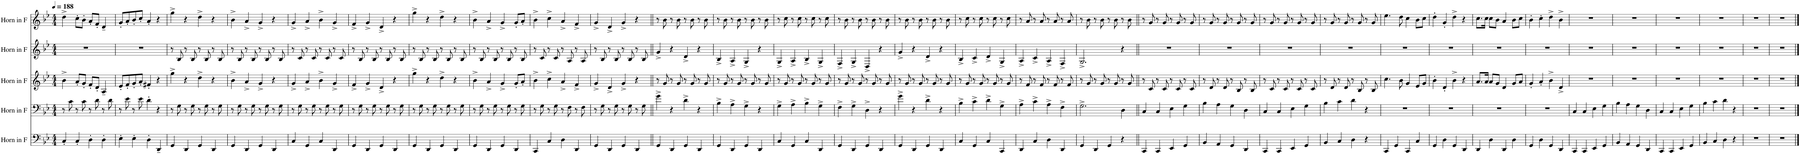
**kern	**kern	**kern	**kern	**kern
*part5	*part4	*part3	*part2	*part1
*staff5	*staff4	*staff3	*staff2	*staff1
*I"Horn in F	*I"Horn in F	*I"Horn in F	*I"Horn in F	*I"Horn in F
*clefF4	*clefF4	*clefG2	*clefG2	*clefG2
*Trd4c7	*Trd4c7	*Trd4c7	*Trd4c7	*Trd4c7
*k[b-e-]	*k[b-e-]	*k[b-e-]	*k[b-e-]	*k[b-e-]
*M4/4	*M4/4	*M4/4	*M4/4	*M4/4
*MM188	*MM188	*MM188	*MM188	*MM188
=1	=1	=1	=1	=1
4C'/	8r	4b-^\	1r	4dd^\
.	8c\	.	.	.
4C'/	8r	8a'/L	.	8cc'\L
.	8c\	8g'/J	.	8b-'\J
4D'\	8r	8f'/L	.	8a'/L
.	8d\	8d'/J	.	8f'/J
4D'\	8r	4A~/	.	4d~/
.	8d\	.	.	.
=2	=2	=2	=2	=2
4E-'\	8r	8e-'/L	1r	8g'/L
.	8e-\	8f'/	.	8a'/
4E-'\	8r	8g'/	.	8b-'/
.	8e-\	8a'/J	.	8cc'/J
4D'\	4d'\	4f#X'/	.	4a'/
4DD~/	4r	4r	.	4r
=3	=3	=3	=3	=3
4GG/	8r	4gg^\	8r	4gg^\
.	8G\	.	8B-/	.
4DD/	8r	4r	8r	4r
.	8G\	.	8B-/	.
4GG/	8r	4dd^\	8r	4dd^\
.	8G\	.	8B-/	.
4DD/	8r	4r	8r	4r
.	8G\	.	8B-/	.
=4	=4	=4	=4	=4
4GG/	8r	4b-^\	8r	4b-^\
.	8G\	.	8B-/	.
4DD/	8r	4a^/	8r	4a^/
.	8G\	.	8B-/	.
4GG/	8r	4g^/	8r	4g^/
.	8G\	.	8B-/	.
4DD/	8r	4r	8r	4r
.	8G\	.	8B-/	.
=5	=5	=5	=5	=5
4C/	8r	4g^/	8r	4g^/
.	8G\	.	8c/	.
4GG/	8r	4a^/	8r	4a^/
.	8G\	.	8c/	.
4C/	8r	4b-^\	8r	4b-^\
.	8G\	.	8c/	.
4DD/	8r	4g^/	8r	4g^/
.	8G\	.	8c/	.
=6	=6	=6	=6	=6
4GG/	8r	4f^/	8r	4f^/
.	8G\	.	8B-/	.
4DD/	8r	4g^/	8r	4g^/
.	8G\	.	8B-/	.
4GG/	8r	4d^/	8r	4d^/
.	8G\	.	8B-/	.
4DD/	8r	4r	8r	4r
.	8G\	.	8B-/	.
=7	=7	=7	=7	=7
4GG/	8r	4gg^\	8r	4gg^\
.	8G\	.	8B-/	.
4DD/	8r	4r	8r	4r
.	8G\	.	8B-/	.
4GG/	8r	4dd^\	8r	4dd^\
.	8G\	.	8B-/	.
4DD/	8r	4r	8r	4r
.	8G\	.	8B-/	.
=8	=8	=8	=8	=8
4GG/	8r	4b-^\	8r	4b-^\
.	8G\	.	8B-/	.
4DD/	8r	4a^/	8r	4a^/
.	8G\	.	8B-/	.
4GG/	8r	4g^/	8r	4g^/
.	8G\	.	8B-/	.
4DD/	8r	8g'/L	8r	8g'/L
.	8G\	8a'/J	8B-/	8a'/J
=9	=9	=9	=9	=9
4CC/	8r	4b-^\	8r	4b-^\
.	8G\	.	8c/	.
4C/	8r	4cc^\	8r	4cc^\
.	8G\	.	8c/	.
4D\	8r	4a^/	8r	4a^/
.	8F\	.	8A/	.
4DD/	8r	4f^/	8r	4f^/
.	8F\	.	8A/	.
=10	=10	=10	=10	=10
4GG/	8r	4g^/	8r	4g^/
.	8G\	.	8B-/	.
4DD/	8r	4d^/	8r	4d^/
.	8G\	.	8B-/	.
4GG/	8r	4g^/	8r	4g^/
.	8G\	.	8B-/	.
4DD/	8r	4r	8r	4r
.	8G\	.	8B-/	.
=11||	=11||	=11||	=11||	=11||
4GG/	4g^\	8r	4g^/	8r
.	.	8g/	.	8b-\
4DD/	4r	8r	4r	8r
.	.	8g/	.	8b-\
4GG/	4d^\	8r	4d^/	8r
.	.	8g/	.	8b-\
4DD/	4r	8r	4r	8r
.	.	8g/	.	8b-\
=12	=12	=12	=12	=12
4GG/	4B-^\	8r	4B-^/	8r
.	.	8g/	.	8b-\
4DD/	4A^\	8r	4A^/	8r
.	.	8g/	.	8b-\
4GG/	4G^\	8r	4G^/	8r
.	.	8g/	.	8b-\
4DD/	4r	8r	4r	8r
.	.	8g/	.	8b-\
=13	=13	=13	=13	=13
4C/	4G^\	8r	4G^/	8r
.	.	8g/	.	8cc\
4GG/	4A^\	8r	4A^/	8r
.	.	8g/	.	8cc\
4C/	4B-^\	8r	4B-^/	8r
.	.	8g/	.	8cc\
4DD/	4G^\	8r	4G^/	8r
.	.	8g/	.	8cc\
=14	=14	=14	=14	=14
4GG/	4F^\	8r	4F^/	8r
.	.	8g/	.	8b-\
4DD/	4G^\	8r	4G^/	8r
.	.	8g/	.	8b-\
4GG/	4D^\	8r	4D^/	8r
.	.	8g/	.	8b-\
4DD/	4r	8r	4r	8r
.	.	8g/	.	8b-\
=15	=15	=15	=15	=15
4GG/	4g^\	8r	4g^/	8r
.	.	8g/	.	8b-\
4DD/	4r	8r	4r	8r
.	.	8g/	.	8b-\
4GG/	4d^\	8r	4d^/	8r
.	.	8g/	.	8b-\
4DD/	4r	8r	4r	8r
.	.	8g/	.	8b-\
=16	=16	=16	=16	=16
4C/	4B-^\	8r	4B-^/	8r
.	.	8g/	.	8cc\
4GG/	4c^\	8r	4c^/	8r
.	.	8g/	.	8cc\
4C/	4d^\	8r	4d^/	8r
.	.	8g/	.	8cc\
4CC/	4G^\	8r	4G^/	8r
.	.	8g/	.	8cc\
=17	=17	=17	=17	=17
4DD/	4A^\	8r	4A^/	8r
.	.	8f/	.	8a/
4C/	4c^\	8r	4c^/	8r
.	.	8f/	.	8a/
4D\	4A^\	8r	4A^/	8r
.	.	8f/	.	8a/
4DD/	4F^\	8r	4F^/	8r
.	.	8f/	.	8a/
=18	=18	=18	=18	=18
4GG/	2.G^\	8r	2.G^/	8r
.	.	8g/	.	8b-\
4DD/	.	8r	.	8r
.	.	8g/	.	8b-\
4GG/	.	8r	.	8r
.	.	8g/	.	8b-\
4r	4D\	8r	4r	8r
.	.	8g/	.	8b-\
=19||	=19||	=19||	=19||	=19||
4CC/	4C/	8r	1r	8r
.	.	8c/	.	8g/
4CC/	4C/	8r	.	8r
.	.	8c/	.	8g/
4EE-/	4E-\	8r	.	8r
.	.	8c/	.	8g/
4GG/	4G\	8r	.	8r
.	.	8c/	.	8g/
=20	=20	=20	=20	=20
4BB-/	4B-\	8r	1r	8r
.	.	8d/	.	8g/
4AA/	4A\	8r	.	8r
.	.	8d/	.	8g/
4GG/	4G\	8r	.	8r
.	.	8B-/	.	8g/
4DD/	4D\	8r	.	8r
.	.	8B-/	.	8g/
=21	=21	=21	=21	=21
4CC/	4C/	8r	1r	8r
.	.	8c/	.	8g/
4CC/	4C/	8r	.	8r
.	.	8c/	.	8g/
4EE-/	4E-\	8r	.	8r
.	.	8c/	.	8g/
4GG/	4G\	8r	.	8r
.	.	8c/	.	8g/
=22	=22	=22	=22	=22
4BB-/	4B-\	8r	1r	8r
.	.	8d/	.	8g/
4C/	4c\	8r	.	8r
.	.	8d/	.	8g/
4D\	4d\	8r	.	8r
.	.	8B-/	.	8g/
4r	4r	8r	.	8r
.	.	8B-/	.	8g/
=23	=23	=23	=23	=23
4CC/	1r	4.cc\	1r	4.ee-\
4GG/	.	.	.	.
.	.	8b-\	.	8dd\
4CC/	.	4g/	.	4cc\
4C/	.	8e-/L	.	8b-\L
.	.	8g/J	.	8cc\J
=24	=24	=24	=24	=24
4GG/	1r	4b-'\	1r	4dd'\
4D\	.	4d'/	.	4g'/
4GG/	.	4b-^\	.	4dd^\
4DD/	.	4r	.	4r
=25	=25	=25	=25	=25
4DD/	1r	8.a/L	1r	8.cc\L
.	.	16a/Jk	.	16cc\Jk
4D\	.	8a/L	.	8cc\L
.	.	8g/J	.	8b-\J
4DD/	.	4d/	.	4a/
4D\	.	8g/L	.	8b-\L
.	.	8a/J	.	8cc\J
=26	=26	=26	=26	=26
4GG/	1r	4g'/	1r	4b-'\
4D\	.	4a'/	.	4cc'\
4GG/	.	4b-^\	.	4dd^\
4DD/	.	4d^/	.	4b-^\
=27	=27	=27	=27	=27
4CC/	4C/	1r	1r	1r
4CC/	4C/	.	.	.
4EE-/	4E-\	.	.	.
4GG/	4G\	.	.	.
=28	=28	=28	=28	=28
4BB-/	4B-\	1r	1r	1r
4AA/	4A\	.	.	.
4GG/	4G\	.	.	.
4DD/	4D\	.	.	.
=29	=29	=29	=29	=29
4CC/	4C/	1r	1r	1r
4CC/	4C/	.	.	.
4EE-/	4E-\	.	.	.
4GG/	4G\	.	.	.
=30	=30	=30	=30	=30
4BB-/	4B-\	1r	1r	1r
4C/	4c\	.	.	.
4D\	4d\	.	.	.
4r	4r	.	.	.
=31	=31	=31	=31	=31
1r	1r	1r	1r	1r
=32	=32	=32	=32	=32
1r	1r	1r	1r	1r
==	==	==	==	==
*-	*-	*-	*-	*-
